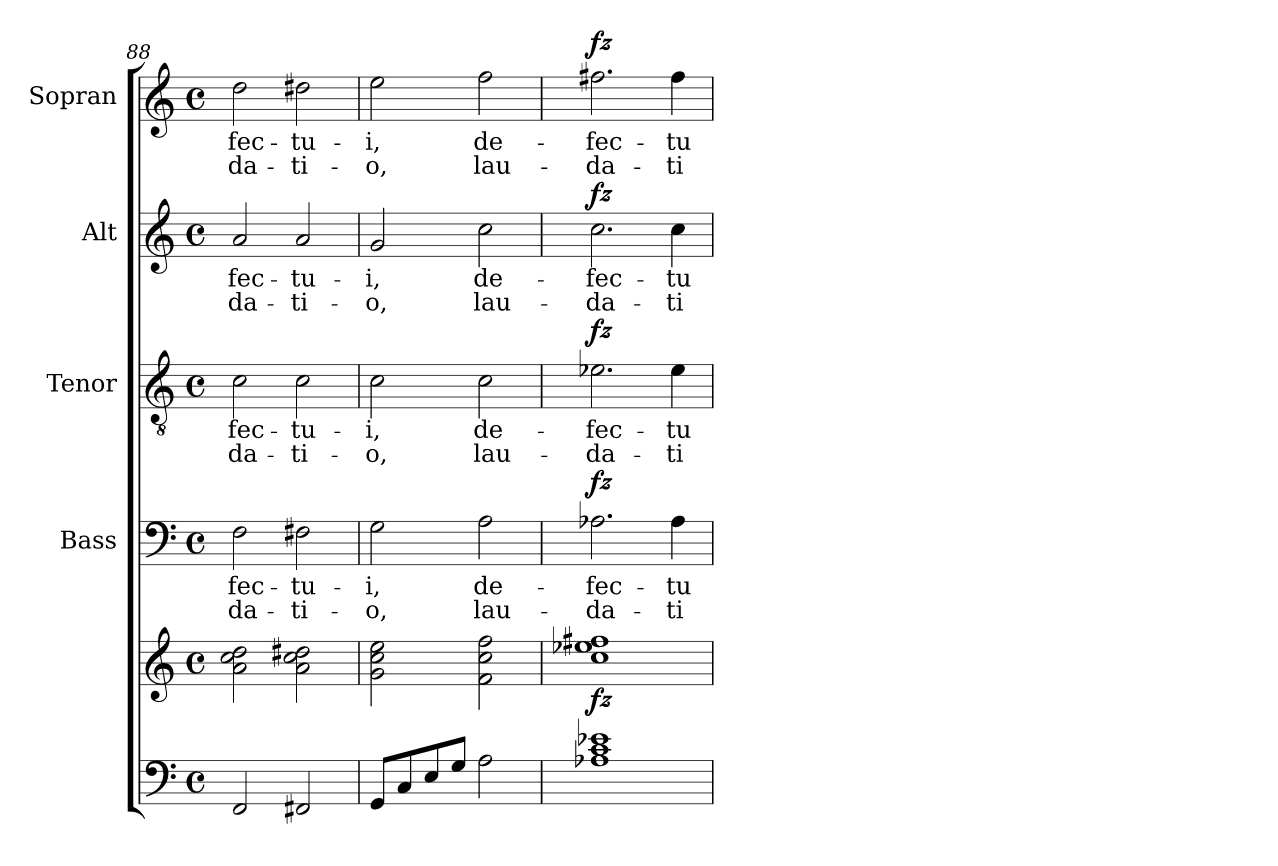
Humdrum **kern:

**kern	**kern	**dynam	**kern	**text	**text	**dynam	**kern	**text	**text	**dynam	**kern	**text	**text	**dynam	**kern	**text	**text	**dynam
*part5	*part5	*part5	*part4	*part4	*part4	*part4	*part3	*part3	*part3	*part3	*part2	*part2	*part2	*part2	*part1	*part1	*part1	*part1
*staff6	*staff5	*staff5/6	*staff4	*staff4	*staff4	*staff4	*staff3	*staff3	*staff3	*staff3	*staff2	*staff2	*staff2	*staff2	*staff1	*staff1	*staff1	*staff1
*	*	*	*I"Bass	*	*	*	*I"Tenor	*	*	*	*I"Alt	*	*	*	*I"Sopran	*	*	*
*	*	*	*I'B.	*	*	*	*I'T.	*	*	*	*I'A.	*	*	*	*I'S.	*	*	*
*clefF4	*clefG2	*	*clefF4	*	*	*	*clefGv2	*	*	*	*clefG2	*	*	*	*clefG2	*	*	*
*k[]	*k[]	*	*k[]	*	*	*	*k[]	*	*	*	*k[]	*	*	*	*k[]	*	*	*
*C:	*C:	*	*C:	*	*	*	*C:	*	*	*	*C:	*	*	*	*C:	*	*	*
*M4/4	*M4/4	*	*M4/4	*	*	*	*M4/4	*	*	*	*M4/4	*	*	*	*M4/4	*	*	*
*met(c)	*met(c)	*	*met(c)	*	*	*	*met(c)	*	*	*	*met(c)	*	*	*	*met(c)	*	*	*
=88	=88	=88	=88	=88	=88	=88	=88	=88	=88	=88	=88	=88	=88	=88	=88	=88	=88	=88
!	!	!	!	!LO:LY:b	!LO:LY:b	!	!	!LO:LY:b	!LO:LY:b	!	!	!LO:LY:b	!LO:LY:b	!	!	!LO:LY:b	!LO:LY:b	!
2FF/	2a\ 2cc\ 2dd\	.	2F\	-fec-	-da-	.	2c\	-fec-	-da-	.	2a/	-fec-	-da-	.	2dd\	-fec-	-da-	.
!	!	!	!	!LO:LY:b	!LO:LY:b	!	!	!LO:LY:b	!LO:LY:b	!	!	!LO:LY:b	!LO:LY:b	!	!	!LO:LY:b	!LO:LY:b	!
2FF#X/	2a\ 2cc\ 2dd#X\	.	2F#X\	-tu-	-ti-	.	2c\	-tu-	-ti-	.	2a/	-tu-	-ti-	.	2dd#X\	-tu-	-ti-	.
=89	=89	=89	=89	=89	=89	=89	=89	=89	=89	=89	=89	=89	=89	=89	=89	=89	=89	=89
!	!	!	!	!LO:LY:b	!LO:LY:b	!	!	!LO:LY:b	!LO:LY:b	!	!	!LO:LY:b	!LO:LY:b	!	!	!LO:LY:b	!LO:LY:b	!
8GG/L	2g\ 2cc\ 2ee\	.	2G\	-i,	-o,	.	2c\	-i,	-o,	.	2g/	-i,	-o,	.	2ee\	-i,	-o,	.
8C/	.	.	.	.	.	.	.	.	.	.	.	.	.	.	.	.	.	.
8E/	.	.	.	.	.	.	.	.	.	.	.	.	.	.	.	.	.	.
8G/J	.	.	.	.	.	.	.	.	.	.	.	.	.	.	.	.	.	.
!	!	!	!	!LO:LY:b	!LO:LY:b	!	!	!LO:LY:b	!LO:LY:b	!	!	!LO:LY:b	!LO:LY:b	!	!	!LO:LY:b	!LO:LY:b	!
2A\	2f\ 2cc\ 2ff\	.	2A\	de-	lau-	.	2c\	de-	lau-	.	2cc\	de-	lau-	.	2ff\	de-	lau-	.
=90	=90	=90	=90	=90	=90	=90	=90	=90	=90	=90	=90	=90	=90	=90	=90	=90	=90	=90
!	!	!LO:DY:b	!	!LO:LY:b	!LO:LY:b	!LO:DY:a	!	!LO:LY:b	!LO:LY:b	!LO:DY:a	!	!LO:LY:b	!LO:LY:b	!LO:DY:a	!	!LO:LY:b	!LO:LY:b	!LO:DY:a
1A-X 1c 1e-X	1cc 1ee-X 1ff#X	fz	2.A-X\	-fec-	-da-	fz	2.e-X\	-fec-	-da-	fz	2.cc\	-fec-	-da-	fz	2.ff#X\	-fec-	-da-	fz
!	!	!	!	!LO:LY:b	!LO:LY:b	!	!	!LO:LY:b	!LO:LY:b	!	!	!LO:LY:b	!LO:LY:b	!	!	!LO:LY:b	!LO:LY:b	!
.	.	.	4A-\	-tu-	-ti-	.	4e-\	-tu-	-ti-	.	4cc\	-tu-	-ti-	.	4ff#\	-tu-	-ti-	.
=	=	=	=	=	=	=	=	=	=	=	=	=	=	=	=	=	=	=
*-	*-	*-	*-	*-	*-	*-	*-	*-	*-	*-	*-	*-	*-	*-	*-	*-	*-	*-
